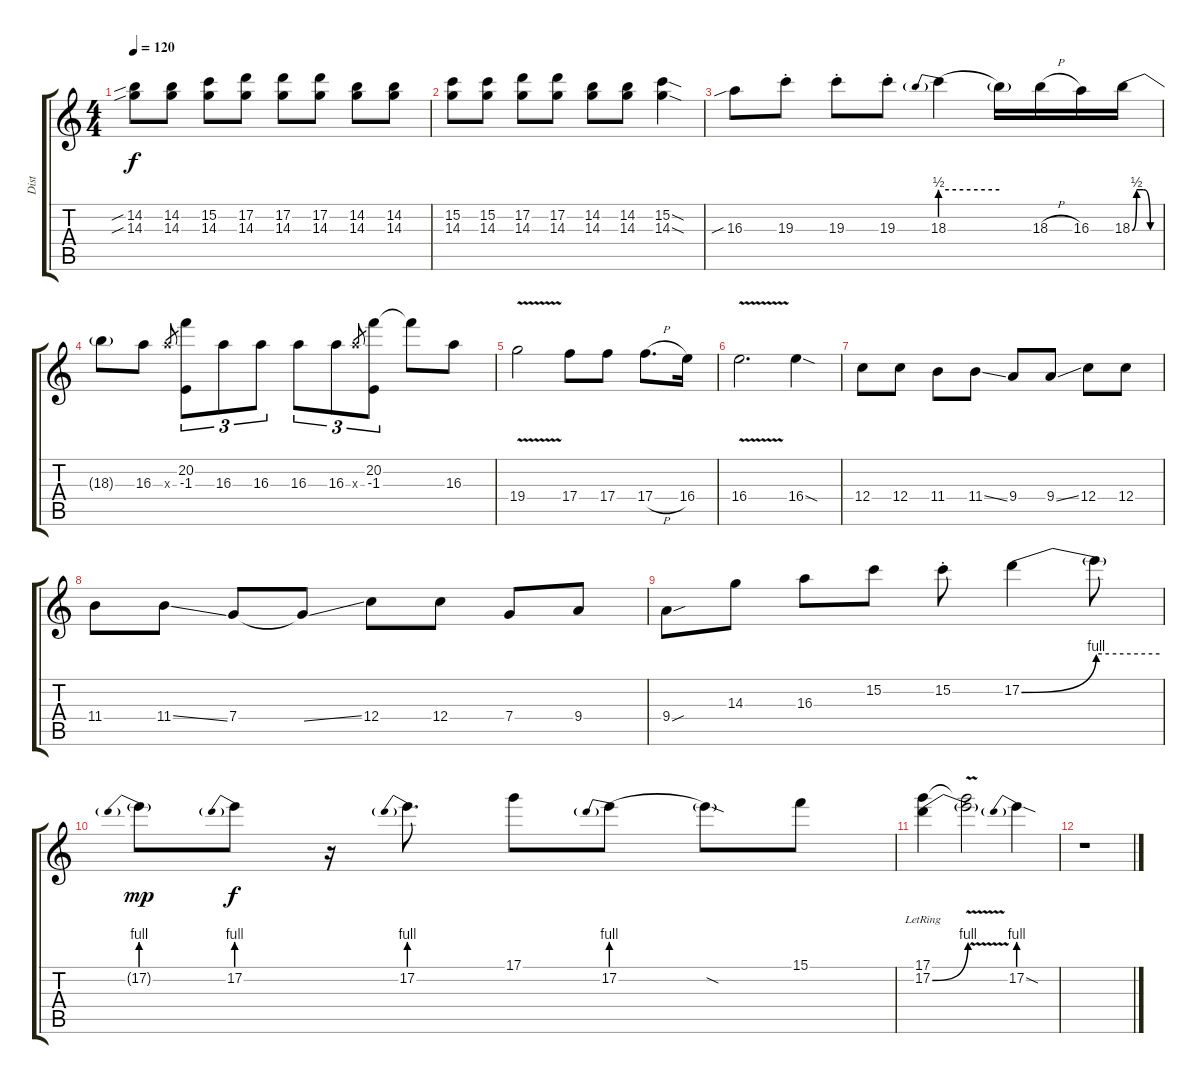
\track ("Dist" "Dist") {instrument distortionguitar}
\staff {score tabs}
\tuning (D4 A3 F3 C3 G2 D2) {hide}
\ts (4 4)
\tempo 120
\clef g2
\ks c
(14.2{sib} 14.3{sib}).8{dy f} (14.2 14.3).8 (15.2 14.3).8 (17.2 14.3).8 (17.2 14.3).8 (17.2 14.3).8 (14.2 14.3).8 (14.2 14.3).8 |
(15.2 14.3).8 (15.2 14.3).8 (17.2 14.3).8 (17.2 14.3).8 (14.2 14.3).8 (14.2 14.3).8 (15.2{sod} 14.3{sod}).4 |
16.3{sib}.8 19.3{st}.8 19.3{st}.8 19.3{st}.8 18.3{be (prebend 0 2 60 2)}.4 18.3{be (hold 40 0 60 0) t}.16 18.3{h}.16 16.3.16 18.3{be (custom 0 0 10 2 25 2 40 0 60 0)}.16 |
18.3{t}.8 16.3.8 16.3{x}.8{gr} (20.2 -1.3).8{tu (3 2)} 16.3.8{tu (3 2)} 16.3.8{tu (3 2)} 16.3.8{tu (3 2)} 16.3.8{tu (3 2)} 16.3{x}.8{gr} (20.2 -1.3).8{tu (3 2)} 20.2{t}.8 16.3.8 |
19.4{v}.2 17.4.8 17.4.8 17.4{h}.8{d} 16.4.16 |
16.4{v}.2{d} 16.4{sod}.4 |
12.4.8 12.4.8 11.4.8 11.4{ss}.8 9.4.8 9.4{ss}.8 12.4.8 12.4.8 |
11.4.8 11.4{ss}.8 7.4.8 7.4{ss t}.8 12.4.8 12.4.8 7.4.8 9.4.8 |
9.4{sou}.8 14.3.8 16.3.8 15.2.8 15.2{st}.8 17.2{be (bend 0 0 60 4)}.4 17.2{be (hold 0 4 60 4) t}.8 |
17.2{be (prebend 0 4 60 4) g}.8{dy mp} 17.2{be (prebend 0 4 60 4)}.8{dy f} r.16 17.2{be (prebend 0 4 60 4)}.8{d} 17.1.8 17.2{be (prebend 0 4 60 4)}.8 17.2{sod t}.8 15.1.8 |
(17.1{lr} 17.2{be (bend 0 0 60 4) lr}).4 (17.1{v t} 17.2{v t}).2 17.2{be (prebend 0 4 60 4) sod}.4 |
r.1
